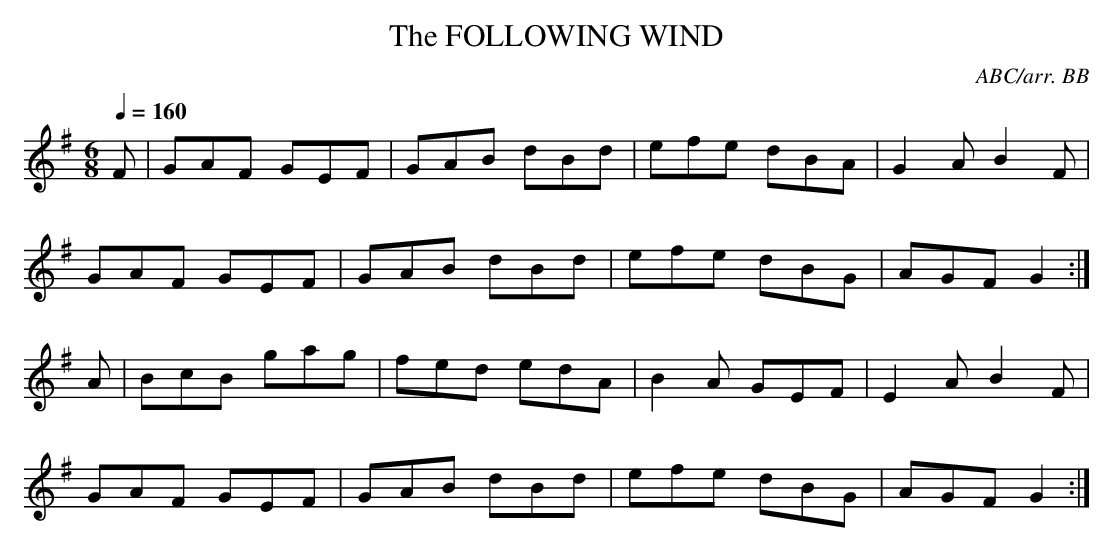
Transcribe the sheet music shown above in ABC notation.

X:1
T:FOLLOWING WIND, The
Q:1/4=160
C:ABC/arr. BB
M:6/8
L:1/8
K:G
F|GAF GEF|GAB dBd|efe dBA|G2A B2F|
GAF GEF|GAB dBd|efe dBG|AGF G2 :|
A|BcB gag|fed edA|B2A GEF|E2A B2F|
GAF GEF|GAB dBd|efe dBG|AGF G2 :|
